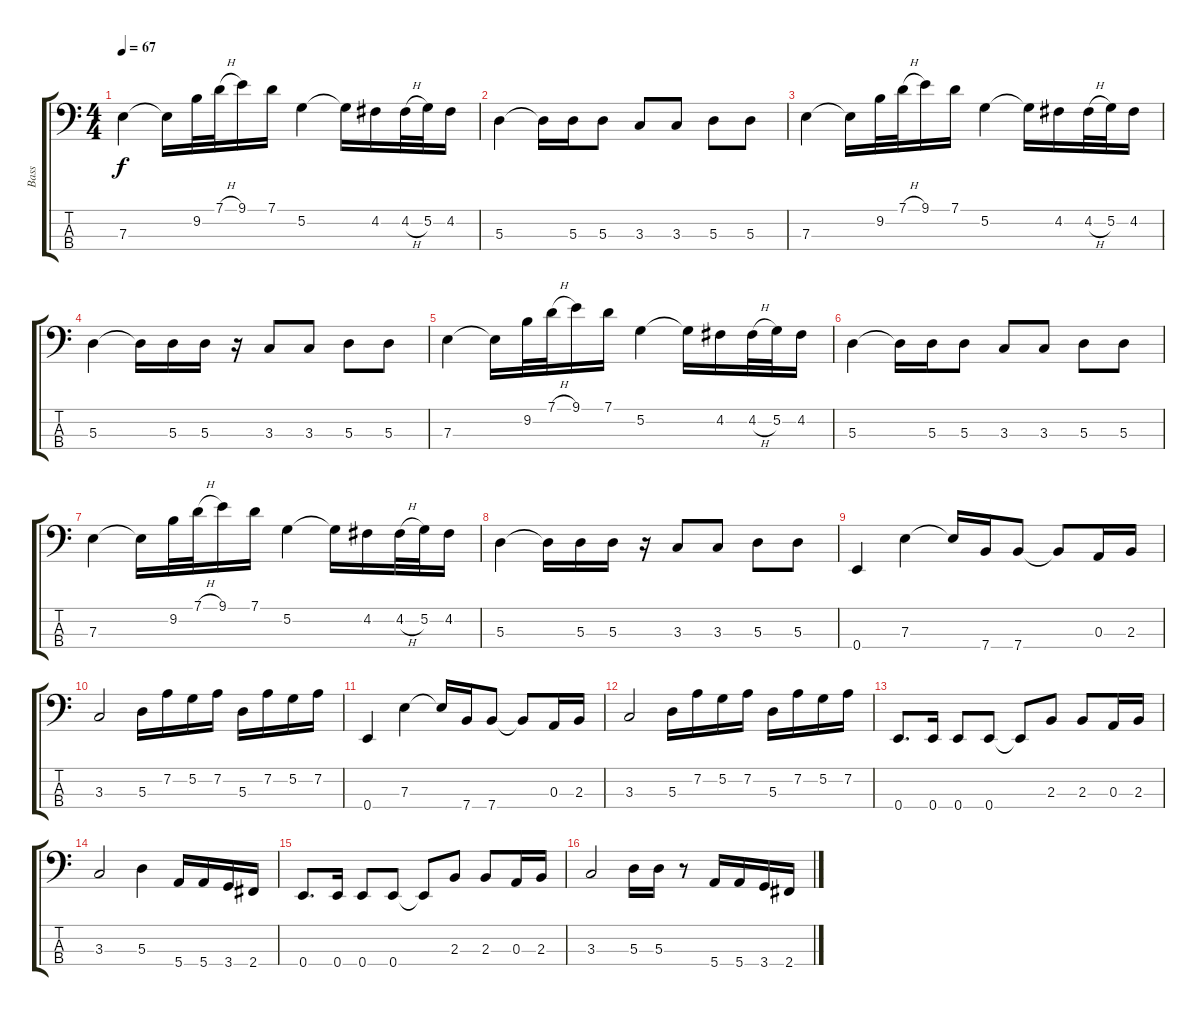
\track ("Bass" "Bass") {instrument electricbassfinger}
\staff {score tabs}
\tuning (G2 D2 A1 E1) {hide}
\ts (4 4)
\tempo 67
\clef f4
\ks c
7.3.4{dy f instrument electricbassfinger} 7.3{t}.16 9.2.32 7.1{h}.32 9.1.16 7.1.16 5.2.4 5.2{t}.16 4.2.16 4.2{h}.32 5.2.32 4.2.16 |
5.3.4 5.3{t}.16 5.3.16 5.3.8 3.3.8 3.3.8 5.3.8 5.3.8 |
7.3.4 7.3{t}.16 9.2.32 7.1{h}.32 9.1.16 7.1.16 5.2.4 5.2{t}.16 4.2.16 4.2{h}.32 5.2.32 4.2.16 |
5.3.4 5.3{t}.16 5.3.16 5.3.16 r.16 3.3.8 3.3.8 5.3.8 5.3.8 |
7.3.4 7.3{t}.16 9.2.32 7.1{h}.32 9.1.16 7.1.16 5.2.4 5.2{t}.16 4.2.16 4.2{h}.32 5.2.32 4.2.16 |
5.3.4 5.3{t}.16 5.3.16 5.3.8 3.3.8 3.3.8 5.3.8 5.3.8 |
7.3.4 7.3{t}.16 9.2.32 7.1{h}.32 9.1.16 7.1.16 5.2.4 5.2{t}.16 4.2.16 4.2{h}.32 5.2.32 4.2.16 |
5.3.4 5.3{t}.16 5.3.16 5.3.16 r.16 3.3.8 3.3.8 5.3.8 5.3.8 |
0.4.4 7.3.4 7.3{t}.16 7.4.16 7.4.8 7.4{t}.8 0.3.16 2.3.16 |
3.3.2 5.3.16 7.2.16 5.2.16 7.2.16 5.3.16 7.2.16 5.2.16 7.2.16 |
0.4.4 7.3.4 7.3{t}.16 7.4.16 7.4.8 7.4{t}.8 0.3.16 2.3.16 |
3.3.2 5.3.16 7.2.16 5.2.16 7.2.16 5.3.16 7.2.16 5.2.16 7.2.16 |
0.4.8{d} 0.4.16 0.4.8 0.4.8 0.4{t}.8 2.3.8 2.3.8 0.3.16 2.3.16 |
3.3.2 5.3.4 5.4.16 5.4.16 3.4.16 2.4.16 |
0.4.8{d} 0.4.16 0.4.8 0.4.8 0.4{t}.8 2.3.8 2.3.8 0.3.16 2.3.16 |
3.3.2 5.3.16 5.3.16 r.8 5.4.16 5.4.16 3.4.16 2.4.16
